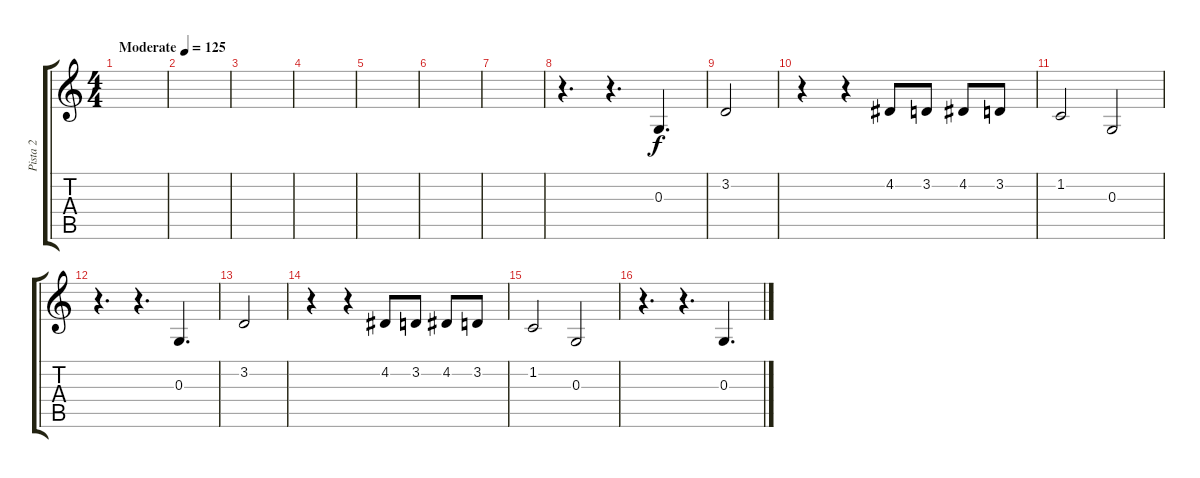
\track ("Pista 2" "Pista 2") {instrument fx4atmosphere}
\staff {score tabs}
\tuning (E4 B3 G3 D3 A2 E2) {hide}
\ts (4 4)
\tempo (125 "Moderate")
\clef g2
\ks c
|
|
|
|
|
|
|
r.4{d} r.4{d} 0.3.4{d} |
3.2.2 |
r.4 r.4 4.2.8 3.2.8 4.2.8 3.2.8 |
1.2.2 0.3.2 |
r.4{d} r.4{d} 0.3.4{d} |
3.2.2 |
r.4 r.4 4.2.8 3.2.8 4.2.8 3.2.8 |
1.2.2 0.3.2 |
r.4{d} r.4{d} 0.3.4{d}
